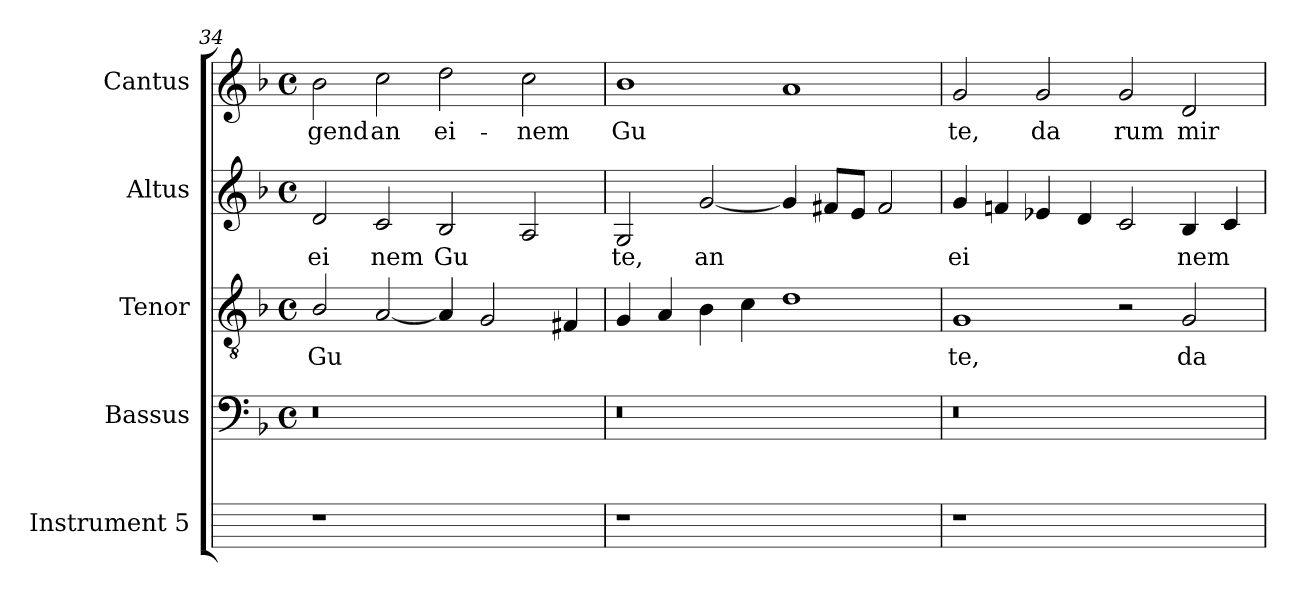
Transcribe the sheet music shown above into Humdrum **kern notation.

**kern	**kern	**kern	**text	**kern	**text	**kern	**text
*part5	*part4	*part3	*part3	*part2	*part2	*part1	*part1
*staff5	*staff4	*staff3	*staff3	*staff2	*staff2	*staff1	*staff1
*I"Instrument 5	*I"Bassus	*I"Tenor	*	*I"Altus	*	*I"Cantus	*
*	*clefF4	*clefGv2	*	*clefG2	*	*clefG2	*
*	*k[b-]	*k[b-]	*	*k[b-]	*	*k[b-]	*
*	*F:	*F:	*	*F:	*	*F:	*
*	*M4/4	*M4/4	*	*M4/4	*	*M4/4	*
*	*met(c)	*met(c)	*	*met(c)	*	*met(c)	*
=34	=34	=34	=34	=34	=34	=34	=34
!	!	!	!LO:LY:b	!	!LO:LY:b:cj	!	!LO:LY:b:cj
1r	0r	2B-/	Gu	2d/	ei	2b-\	-gend
!	!	!	!	!	!LO:LY:b:cj	!	!LO:LY:b:cj
.	.	[<2A/	.	2c/	nem	2cc\	an
!	!	!	!	!	!LO:LY:b	!	!LO:LY:b:cj
1ryy	.	4A/]	.	2B-/	Gu	2dd\	ei-
.	.	2G/	.	.	.	.	.
!	!	!	!	!	!	!	!LO:LY:b:cj
.	.	.	.	2A/	.	2cc\	-nem
.	.	4F#X/	.	.	.	.	.
!!LO:LB:g=z
=35	=35	=35	=35	=35	=35	=35	=35
!	!	!	!	!	!LO:LY:b:cj	!	!LO:LY:b:cj
1r	0r	4G/	.	2G/	te,	1b-	Gu
.	.	4A/	.	.	.	.	.
!	!	!	!	!	!LO:LY:b:cj	!	!
.	.	4B-\	.	[<2g/	an	.	.
.	.	4c\	.	.	.	.	.
1ryy	.	1d	.	4g/]	.	1a	.
.	.	.	.	8f#X/L	.	.	.
.	.	.	.	8e/J	.	.	.
.	.	.	.	2f#/	.	.	.
=36	=36	=36	=36	=36	=36	=36	=36
!	!	!	!LO:LY:b:cj	!	!LO:LY:b:cj	!	!LO:LY:b:cj
1r	0r	1G	te,	4g/	ei	2g/	te,
.	.	.	.	4fn/	.	.	.
!	!	!	!	!	!	!	!LO:LY:b:cj
.	.	.	.	4e-X/	.	2g/	da
.	.	.	.	4d/	.	.	.
!	!	!	!	!	!	!	!LO:LY:b:cj
1ryy	.	2r	.	2c/	.	2g/	rum
!	!	!	!LO:LY:b:cj	!	!LO:LY:b	!	!LO:LY:b:cj
.	.	2G/	da-	4B-/	nem	2d/	mir
.	.	.	.	4c/	.	.	.
=	=	=	=	=	=	=	=
*-	*-	*-	*-	*-	*-	*-	*-
